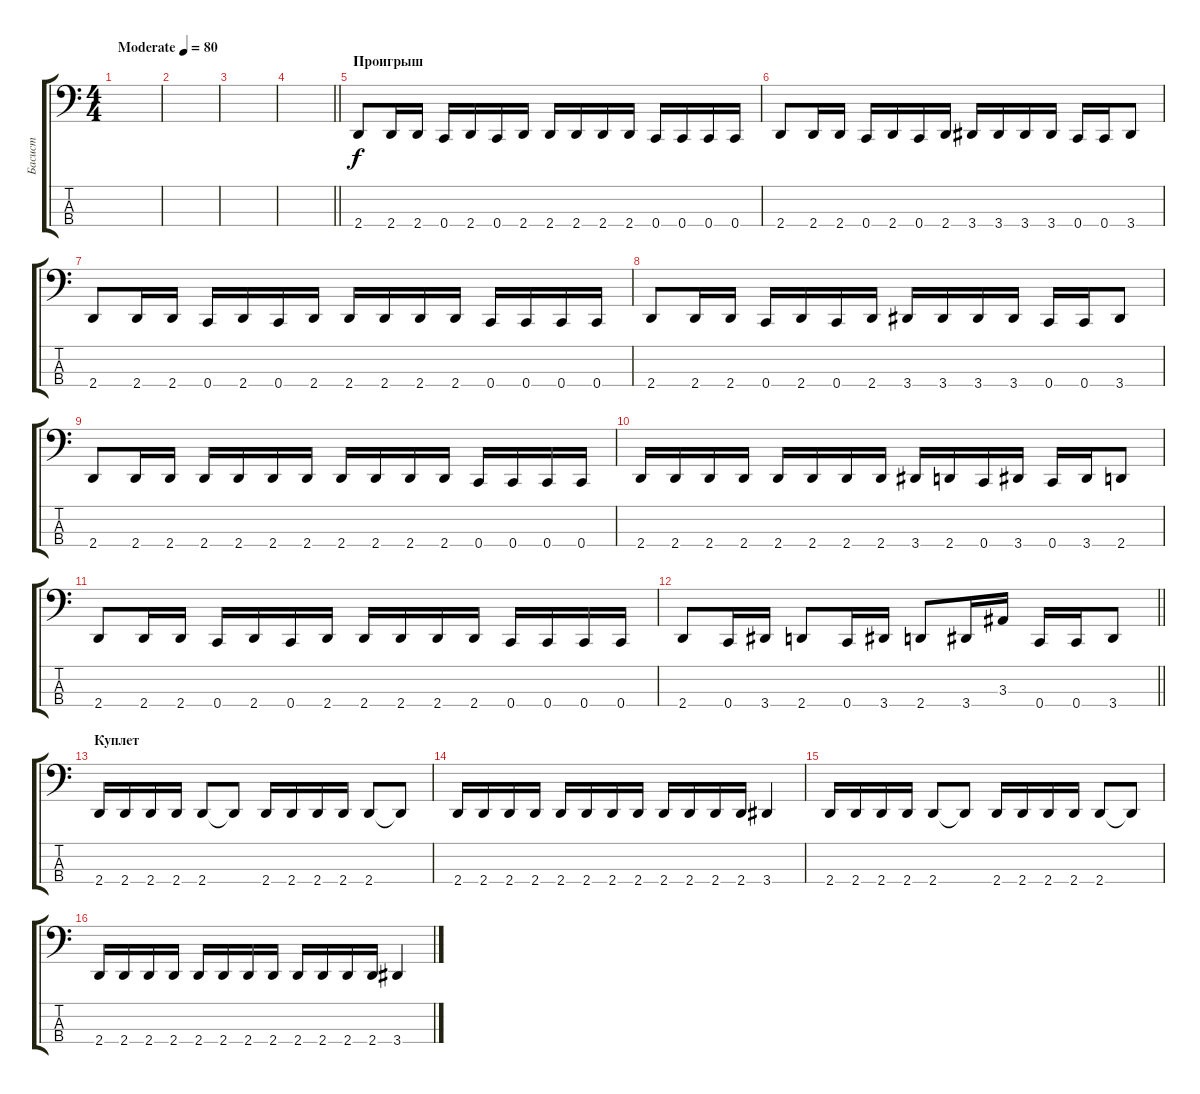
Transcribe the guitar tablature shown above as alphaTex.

\track ("Басист" "Басист") {instrument electricbassfinger}
\staff {score tabs}
\tuning (F2 C2 G1 C1) {hide}
\ts (4 4)
\tempo (80 "Moderate")
\clef f4
\ks c
|
|
|
\barLineRight lightlight
|
\section ("" "Проигрыш")
2.4.8 2.4.16 2.4.16 0.4.16 2.4.16 0.4.16 2.4.16 2.4.16 2.4.16 2.4.16 2.4.16 0.4.16 0.4.16 0.4.16 0.4.16 |
2.4.8 2.4.16 2.4.16 0.4.16 2.4.16 0.4.16 2.4.16 3.4.16 3.4.16 3.4.16 3.4.16 0.4.16 0.4.16 3.4.8 |
2.4.8 2.4.16 2.4.16 0.4.16 2.4.16 0.4.16 2.4.16 2.4.16 2.4.16 2.4.16 2.4.16 0.4.16 0.4.16 0.4.16 0.4.16 |
2.4.8 2.4.16 2.4.16 0.4.16 2.4.16 0.4.16 2.4.16 3.4.16 3.4.16 3.4.16 3.4.16 0.4.16 0.4.16 3.4.8 |
2.4.8 2.4.16 2.4.16 2.4.16 2.4.16 2.4.16 2.4.16 2.4.16 2.4.16 2.4.16 2.4.16 0.4.16 0.4.16 0.4.16 0.4.16 |
2.4.16 2.4.16 2.4.16 2.4.16 2.4.16 2.4.16 2.4.16 2.4.16 3.4.16 2.4.16 0.4.16 3.4.16 0.4.16 3.4.16 2.4.8 |
2.4.8 2.4.16 2.4.16 0.4.16 2.4.16 0.4.16 2.4.16 2.4.16 2.4.16 2.4.16 2.4.16 0.4.16 0.4.16 0.4.16 0.4.16 |
\barLineRight lightlight
2.4.8 0.4.16 3.4.16 2.4.8 0.4.16 3.4.16 2.4.8 3.4.16 3.3.16 0.4.16 0.4.16 3.4.8 |
\section ("" "Куплет")
2.4.16 2.4.16 2.4.16 2.4.16 2.4.8 2.4{t}.8 2.4.16 2.4.16 2.4.16 2.4.16 2.4.8 2.4{t}.8 |
2.4.16 2.4.16 2.4.16 2.4.16 2.4.16 2.4.16 2.4.16 2.4.16 2.4.16 2.4.16 2.4.16 2.4.16 3.4.4 |
2.4.16 2.4.16 2.4.16 2.4.16 2.4.8 2.4{t}.8 2.4.16 2.4.16 2.4.16 2.4.16 2.4.8 2.4{t}.8 |
2.4.16 2.4.16 2.4.16 2.4.16 2.4.16 2.4.16 2.4.16 2.4.16 2.4.16 2.4.16 2.4.16 2.4.16 3.4.4
